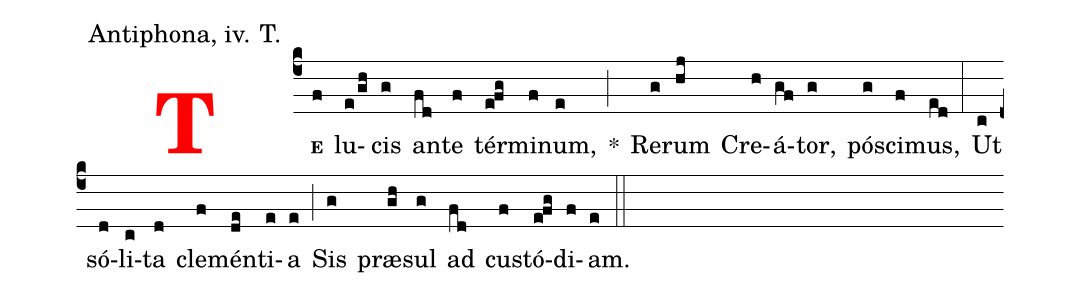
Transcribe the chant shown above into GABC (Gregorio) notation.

office-part: Antiphona, iv. T.;
%%
<v>\bf\textcolor{red}{T}</v><v>\bf\scriptsize{E}</v>(c4f) lu(e/gh)cis(g)  an(fd)te(f) tér(e!fg)mi(f)num,(e) *(;)
Re(g)rum(hj) Cre(h)á(gf)tor,(g) pós(g)ci(f)mus,(ed) (:) Ut(c) só(d)li(c)ta(d) cle(f)mén(de)ti(e)a(e)
(;) Sis(g) præ(gh)sul(g) ad(fd) cu(f)stó(e!fg)di(f)am.(e) (::)
